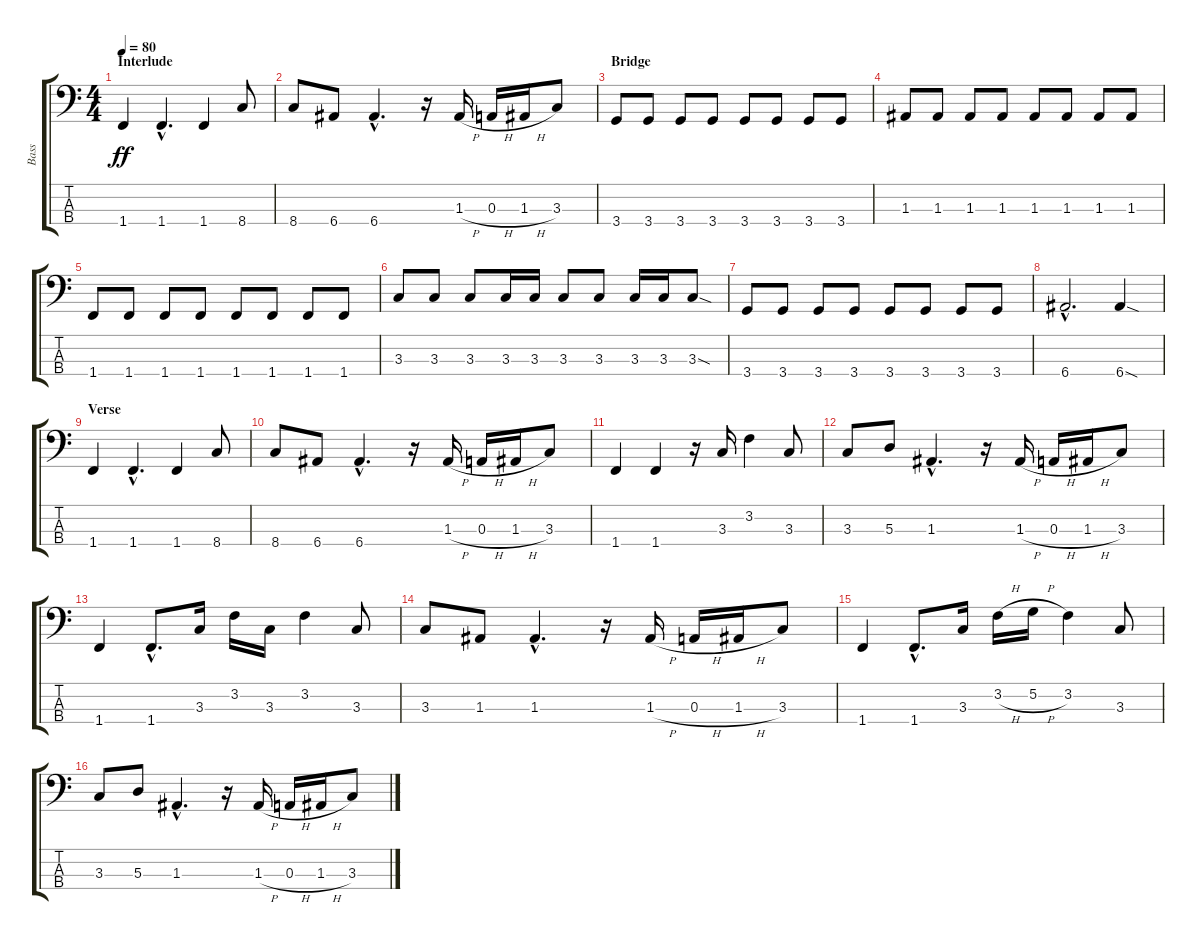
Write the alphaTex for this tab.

\track ("Bass" "Bass") {instrument electricbassfinger}
\staff {score tabs}
\tuning (G2 D2 A1 E1) {hide}
\ts (4 4)
\section ("" "Interlude")
\tempo 80
\clef f4
\ks c
1.4.4{dy ff} 1.4{hac}.4{d} 1.4.4 8.4.8 |
8.4.8 6.4.8 6.4{hac}.4{d} r.16 1.3{h}.16 0.3{h}.16 1.3{h}.16 3.3.8 |
\section ("" "Bridge")
3.4.8 3.4.8 3.4.8 3.4.8 3.4.8 3.4.8 3.4.8 3.4.8 |
1.3.8 1.3.8 1.3.8 1.3.8 1.3.8 1.3.8 1.3.8 1.3.8 |
1.4.8 1.4.8 1.4.8 1.4.8 1.4.8 1.4.8 1.4.8 1.4.8 |
3.3.8 3.3.8 3.3.8 3.3.16 3.3.16 3.3.8 3.3.8 3.3.16 3.3.16 3.3{sod}.8 |
3.4.8 3.4.8 3.4.8 3.4.8 3.4.8 3.4.8 3.4.8 3.4.8 |
6.4{hac}.2{d} 6.4{sod}.4 |
\section ("" "Verse")
1.4.4 1.4{hac}.4{d} 1.4.4 8.4.8 |
8.4.8 6.4.8 6.4{hac}.4{d} r.16 1.3{h}.16 0.3{h}.16 1.3{h}.16 3.3.8 |
1.4.4 1.4.4 r.16 3.3.16 3.2.4 3.3.8 |
3.3.8 5.3.8 1.3{hac}.4{d} r.16 1.3{h}.16 0.3{h}.16 1.3{h}.16 3.3.8 |
1.4.4 1.4{hac}.8{d} 3.3.16 3.2.16 3.3.16 3.2.4 3.3.8 |
3.3.8 1.3.8 1.3{hac}.4{d} r.16 1.3{h}.16 0.3{h}.16 1.3{h}.16 3.3.8 |
1.4.4 1.4{hac}.8{d} 3.3.16 3.2{h}.16 5.2{h}.16 3.2.4 3.3.8 |
3.3.8 5.3.8 1.3{hac}.4{d} r.16 1.3{h}.16 0.3{h}.16 1.3{h}.16 3.3.8
